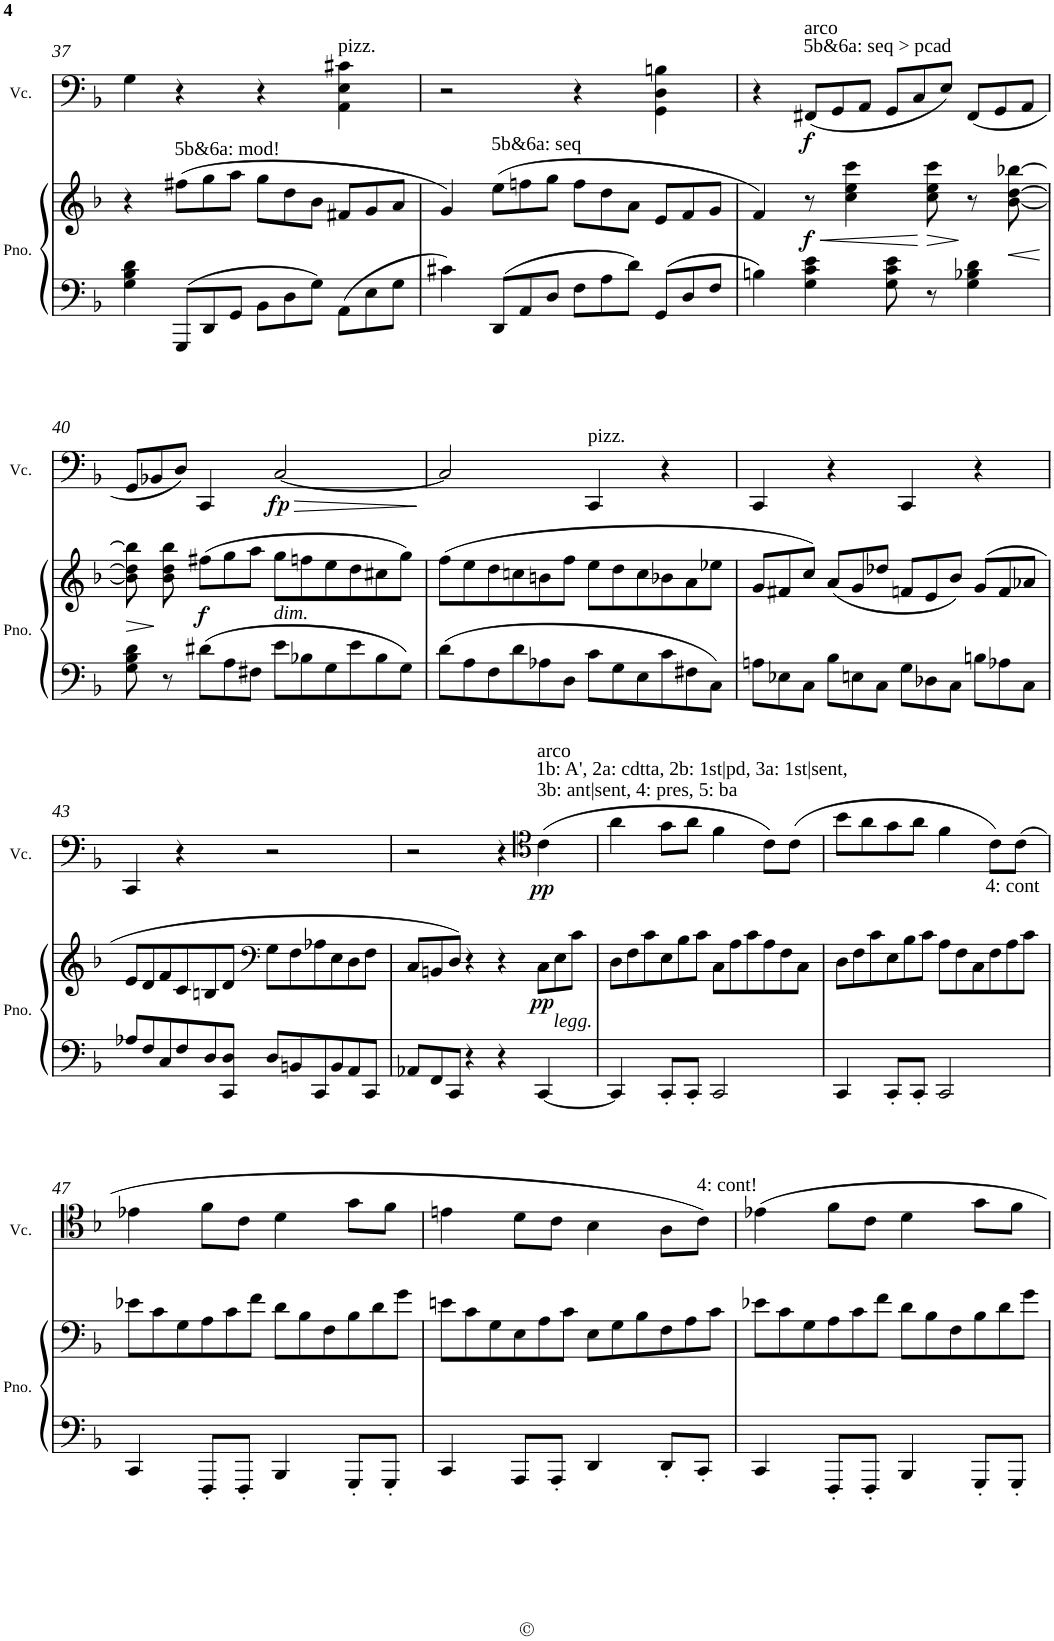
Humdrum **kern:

**kern	**kern	**dynam	**kern	**dynam
*part2	*part2	*part2	*part1	*part1
*staff3	*staff2	*staff2/3	*staff1	*staff1
*I"Piano	*	*	*I"Violoncello	*
*I'Pno.	*	*	*I'Vc.	*
!!LO:PB:g=z
*clefF4	*clefG2	*	*clefF4	*
*k[b-]	*k[b-]	*	*k[b-]	*
*F:	*F:	*	*F:	*
*M2/2	*M2/2	*	*M2/2	*
*met(c|)	*met(c|)	*	*met(c|)	*
=37	=37	=37	=37	=37
4G\ 4B-\ 4d\	4r	.	4G\	.
*Xtuplet	*Xtuplet	*	*	*
!	!LO:TX:a:t=5b&6a&colon; mod!	!	!	!
12GGG/L	(>12ff#X\L	.	4r	.
12DD/	12gg\	.	.	.
12GG/J	12aa\J	.	.	.
12BB-\L	12gg\L	.	4r	.
12D\	12dd\	.	.	.
12G\J	12b-\J	.	.	.
!	!	!	!LO:TX:a:t=pizz.	!
12AA\L	12f#X/L	.	4AA\ 4E\ 4c#X\	.
12E\	12g/	.	.	.
12G\J	12a/J	.	.	.
=38	=38	=38	=38	=38
4c#X\	4g/)	.	2r	.
!	!LO:TX:a:t=5b&6a&colon; seq	!	!	!
12DD/L	(>12ee\L	.	.	.
12AA/	12ffn\	.	.	.
12D/J	12gg\J	.	.	.
12F\L	12ff\L	.	4r	.
12A\	12dd\	.	.	.
12d\J	12a\J	.	.	.
12GG/L	12e/L	.	4GG\ 4D\ 4Bn\	.
12D/	12f/	.	.	.
12F/J	12g/J	.	.	.
=39	=39	=39	=39	=39
4Bn\	4f/)	.	4r	.
!	!	!LO:HP:b	!	!
*	*	*	*Xtuplet	*
!	!	!	!LO:TX:a:t=5b&6a&colon; seq > pcad	!
!	!	!	!LO:TX:a:t=arco	!
!	!	!LO:DY:n=1:b	!	!LO:DY:b
4G\ 4c\ 4e\	8r	< f	(<12FF#X/L	f
.	.	.	12GG/	.
.	4cc\ 4ee\ 4ccc\	.	.	.
.	.	.	12AA/J	.
8G\ 8c\ 8e\	.	.	12GG/L	.
.	.	.	12C/	.
!	!	!LO:HP:b	!	!
8r	8cc\ 8ee\ 8ccc\	>	.	.
.	.	.	12E/J)	.
4G\ 4B-X\ 4d\	8r	[	(<12FF#/L	.
.	.	.	12GG/	.
!	!	!LO:HP:b	!	!
.	[8b-\ [8dd\ [8bb-X\	<	.	.
.	.	.	12AA/J	.
.	.	]	.	.
!!LO:LB:g=z
=40	=40	=40	=40	=40
8G\ 8B-\ 8d\	8b-\] 8dd\] 8bb-\]	.	12GG/L	.
.	.	.	12BB-X/	.
8r	8b-\ 8dd\ 8bb-\	[	.	.
.	.	.	12D/J)	.
!	!	!LO:DY:b	!	!
12d#X\L	(>12ff#X\L	f	4CC/	.
12A\	12gg\	.	.	.
12F#X\J	12aa\J	.	.	.
!	!LO:TX:b:i:t=dim.	!	!	!
!	!	!	!	!LO:HP:b
!	!	!	!	!LO:DY:n=1:b
12e\L	12gg\L	.	[2C/	> fp
12B-X\	12ffn\	.	.	.
12G\	12ee\	.	.	.
12e\	12dd\	.	.	.
12B-\	12cc#X\	.	.	.
12G\J	12gg\J)	.	.	.
.	.	.	.	]
=41	=41	=41	=41	=41
12d\L	(>12ff\L	.	2C/]	.
12A\	12ee\	.	.	.
12F\	12dd\	.	.	.
12d\	12ccn\	.	.	.
12A-X\	12bn\	.	.	.
12D\J	12ff\J	.	.	.
!	!	!	!LO:TX:a:t=pizz.	!
12c\L	12ee\L	.	4CC/	.
12G\	12dd\	.	.	.
12E\	12cc\	.	.	.
12c\	12b-X\	.	4r	.
12F#X\	12a\	.	.	.
12C\J	12ee-X\J	.	.	.
=42	=42	=42	=42	=42
12An\L	12g/L	.	4CC/	.
12E-X\	12f#X/	.	.	.
12C\J	12cc/J)	.	.	.
12B-\L	(<12a/L	.	4r	.
12En\	12g/	.	.	.
12C\J	12dd-X/J	.	.	.
12G\L	12fn/L	.	4CC/	.
12D-X\	12e/	.	.	.
12C\J	12b-/J)	.	.	.
12Bn\L	(>12g/L	.	4r	.
12A-X\	12f/	.	.	.
12C\J	12a-X/J	.	.	.
!!LO:LB:g=z
=43	=43	=43	=43	=43
12A-X/L	12e/L	.	4CC/	.
12F/	12d/	.	.	.
12C/	12f/	.	.	.
12F/	12c/	.	4r	.
12D/	12Bn/	.	.	.
12CC/ 12D/J	12d/J	.	.	.
*	*clefF4	*	*	*
12D/L	12G\L	.	2r	.
12BBn/	12F\	.	.	.
12CC/	12A-X\	.	.	.
12BB/	12E\	.	.	.
12AA/	12D\	.	.	.
12CC/J	12F\J	.	.	.
=44	=44	=44	=44	=44
12AA-X/L	12C/L	.	2r	.
12FF/	12BBn/	.	.	.
12CC/J	12D/J)	.	.	.
4r	4r	.	.	.
4r	4r	.	4r	.
*	*	*	*clefC4	*
!	!	!	!LO:TX:a:t=1b&colon; A', 2a&colon; cdtta, 2b&colon; 1st|pd, 3a&colon; 1st|sent,	!
!	!	!	!LO:TX:a:t=3b&colon; ant|sent, 4&colon; pres, 5&colon; ba	!
!	!	!	!LO:TX:a:t=arco	!
!	!	!LO:DY:b	!	!LO:DY:b
[4CC/	12C\L	pp	(>4c\	pp
!	!LO:TX:b:i:t=legg.	!	!	!
.	12E\	.	.	.
.	12c\J	.	.	.
=45	=45	=45	=45	=45
4CC/]	12D\L	.	4a\	.
.	12F\	.	.	.
.	12c\	.	.	.
8CC'/L	12E\	.	8g\L	.
.	12B-\	.	.	.
8CC'/J	.	.	8a\J	.
.	12c\J	.	.	.
2CC/	12C\L	.	4f\	.
.	12A\	.	.	.
.	12c\	.	.	.
.	12A\	.	8c\L)	.
.	12F\	.	.	.
.	.	.	(>8c\J	.
.	12C\J	.	.	.
=46	=46	=46	=46	=46
4CC/	12D\L	.	8b-\L	.
.	12F\	.	.	.
.	.	.	8a\	.
.	12c\	.	.	.
8CC'/L	12E\	.	8g\	.
.	12B-\	.	.	.
8CC'/J	.	.	8a\J	.
.	12c\J	.	.	.
2CC/	12A\L	.	4f\	.
.	12F\	.	.	.
.	12C\	.	.	.
.	12F\	.	8c\L)	.
.	12A\	.	.	.
!	!	!	!LO:TX:b:t=4&colon; cont	!
.	.	.	(>8c\J	.
.	12c\J	.	.	.
!!LO:LB:g=z
=47	=47	=47	=47	=47
4CC/	12e-X\L	.	4e-X\	.
.	12c\	.	.	.
.	12G\	.	.	.
8FFF'/L	12A\	.	8f\L	.
.	12c\	.	.	.
8FFF'/J	.	.	8c\J	.
.	12f\J	.	.	.
4BBB-/	12d\L	.	4d\	.
.	12B-\	.	.	.
.	12F\	.	.	.
8GGG'/L	12B-\	.	8g\L	.
.	12d\	.	.	.
8GGG'/J	.	.	8f\J	.
.	12g\J	.	.	.
=48	=48	=48	=48	=48
4CC/	12en\L	.	4en\	.
.	12c\	.	.	.
.	12G\	.	.	.
8AAA/L	12E\	.	8d\L	.
.	12A\	.	.	.
8AAA'/J	.	.	8c\J	.
.	12c\J	.	.	.
4DD/	12E\L	.	4B-\	.
.	12G\	.	.	.
.	12B-\	.	.	.
8DD'/L	12F\	.	8A\L	.
.	12A\	.	.	.
!	!	!	!LO:TX:a:t=4&colon; cont!	!
8CC'/J	.	.	8c\J)	.
.	12c\J	.	.	.
=49	=49	=49	=49	=49
4CC/	12e-X\L	.	4e-X\	.
.	12c\	.	.	.
.	12G\	.	.	.
8FFF'/L	12A\	.	8f\L	.
.	12c\	.	.	.
8FFF'/J	.	.	8c\J	.
.	12f\J	.	.	.
4BBB-/	12d\L	.	4d\	.
.	12B-\	.	.	.
.	12F\	.	.	.
8GGG'/L	12B-\	.	8g\L	.
.	12d\	.	.	.
8GGG'/J	.	.	8f\J	.
.	12g\J	.	.	.
=	=	=	=	=
*-	*-	*-	*-	*-
